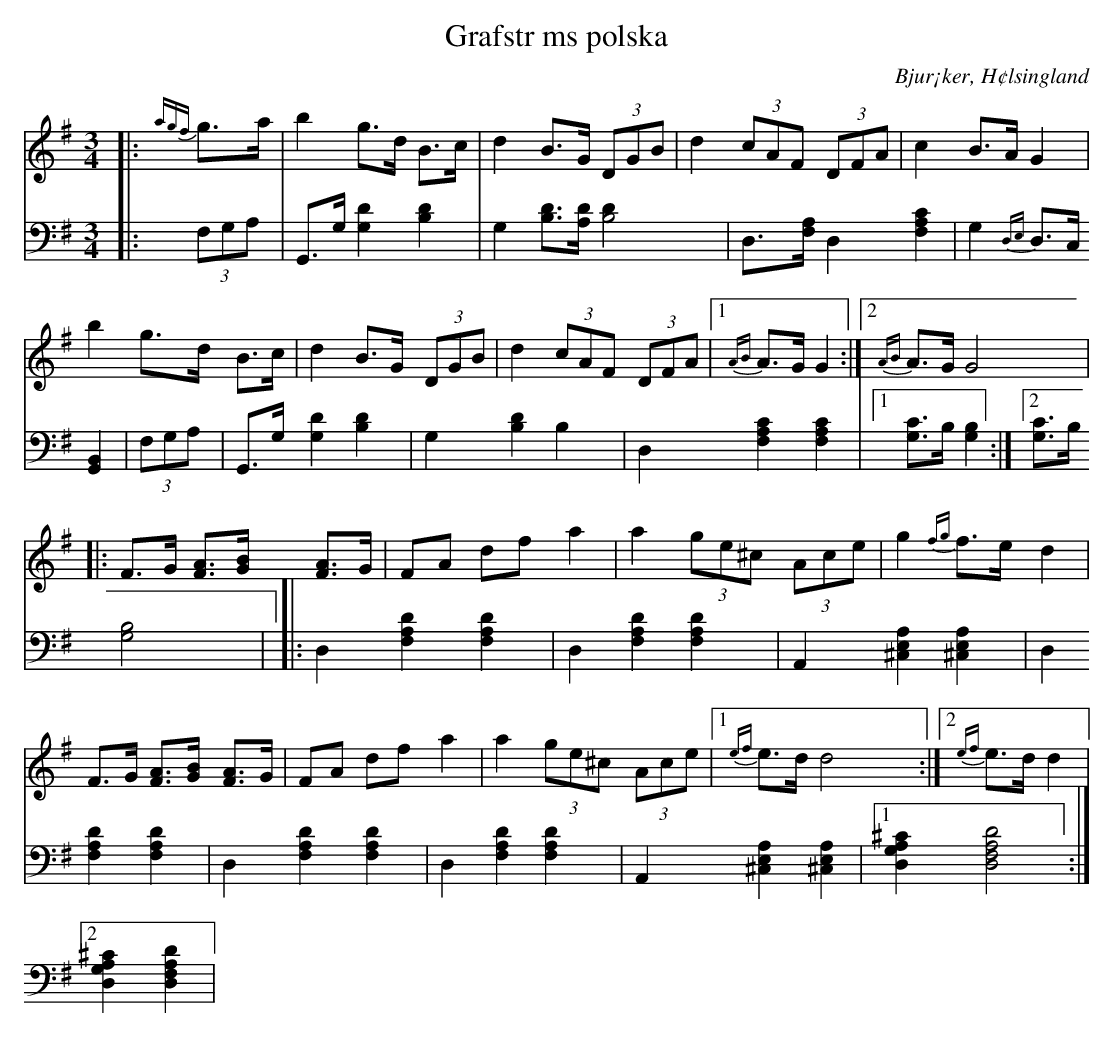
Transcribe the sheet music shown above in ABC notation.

X:1
T: Grafstr ms polska
O: Bjur¡ker, H¢lsingland
M: 3/4
L: 1/8
K: G
V:1
V:2
V: 1
|:{agf}g>a|b2 g>d B>c|d2 B>G (3DGB|d2 (3cAF (3DFA|c2 B>A G2|
b2 g>d B>c|d2 B>G (3DGB|d2 (3cAF (3DFA|1 {AB}A>G G2:|2 {AB}A>G G4|
|:F>G [FA]>[GB] [FA]>G |FA df a2 |a2 (3ge^c (3Ace |g2 {fg}f>e d2 |
F>G [FA]>[GB] [FA]>G |FA df a2 |a2 (3ge^c (3Ace |1 {ef}e>d d4:|2 {ef}e>d d2|
V:2 clef=bass
|:(3F,G,A, | G,,>G, [G,2D2] [B,2D2]|G,2 [B,D]>[A,D] [B,2D]2|D,>[F,A,] D,2 [F,2A,2C2]| G,2 {D,E,}D,>C, [G,,2B,,2]|
(3F,G,A,| G,,>G, [G,2D2] [B,2D2]|G,2 [B,2D2] B,2|D,2 [F,2A,2C2] [F,2A,2C2]|1 [G,C]>B, [G,2B,2]:|2 [G,C]>B, [G,4B,4]|
|:D,2 [F,2A,2D2] [F,2A,2D2]|D,2 [F,2A,2D2] [F,2A,2D2]| A,,2 [^C,2E,2A,2] [^C,2E,2A,2]|D,2 [F,2A,2D2] [F,2A,2D2] |
D,2 [F,2A,2D2] [F,2A,2D2] | D,2 [F,2A,2D2] [F,2A,2D2] | A,,2 [^C,2E,2A,2] [^C,2E,2A,2]|1 [D,2G,2A,2^C2] [D,4F,4A,4D4]:|2 [D,2G,2A,2^C2] [D,2F,2A,2D2]|
